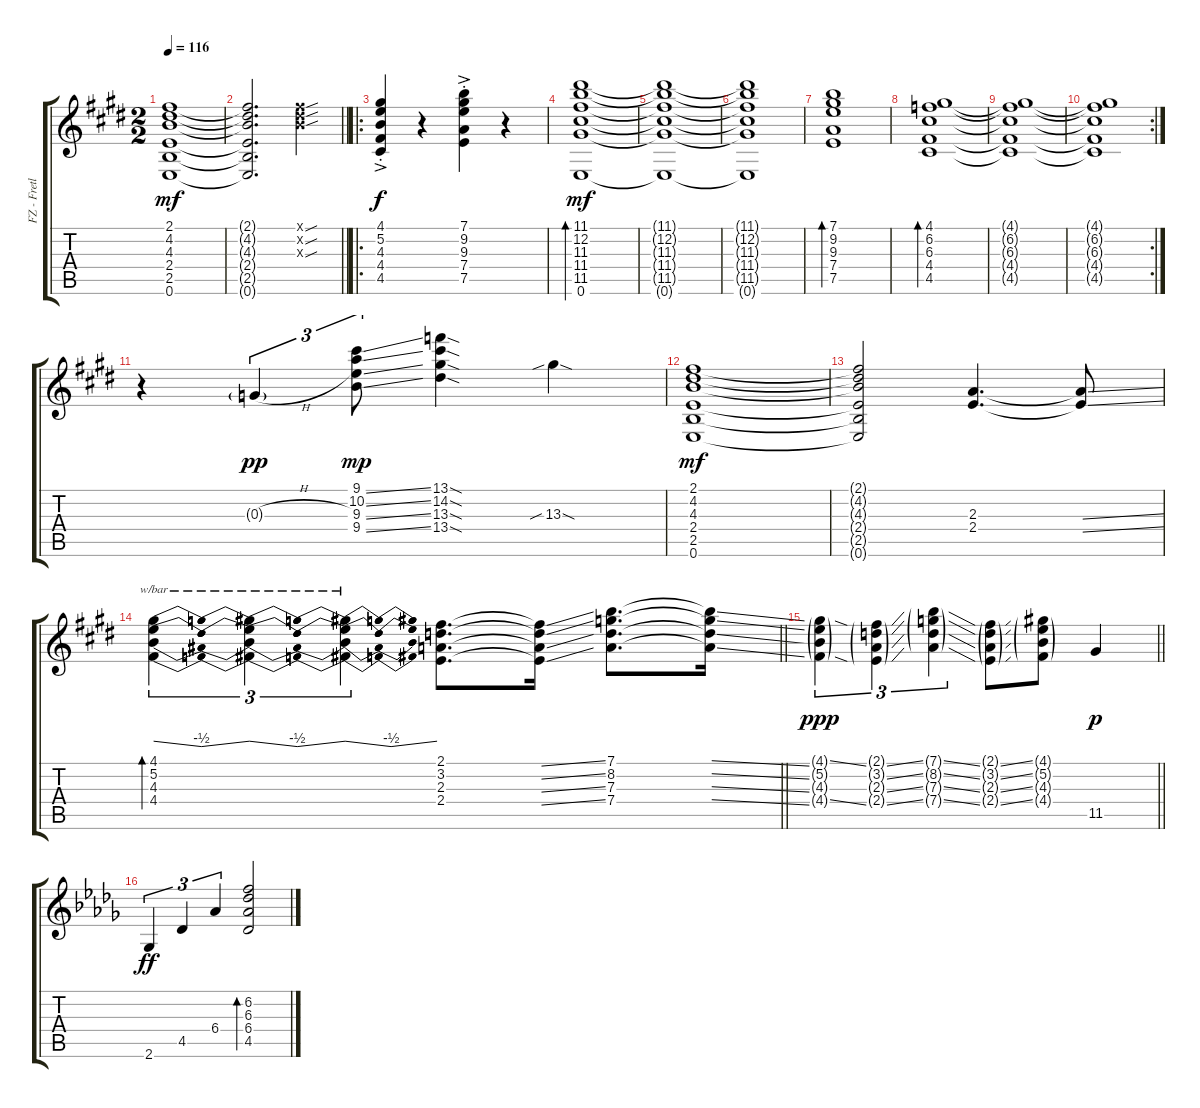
\track ("FZ - Fretless Guitar 2" "FZ - Fretl") {instrument fretlessbass}
\staff {score tabs}
\tuning (E4 B3 G3 D3 A2 E2) {hide}
\ts (2 2)
\tempo 116
\clef g2
\ks c#minor
(2.1{t} 4.2{t} 4.3{t} 2.4{t} 2.5{t} 0.6{t}).1{dy mf} |
\barLineRight lightlight
(2.1{t} 4.2{t} 4.3{t} 2.4{t} 2.5{t} 0.6{t}).2{d} (2.1{sou x} 4.2{sou x} 4.3{sou x}).4 |
\ro
\ks e
(4.1{ac st} 5.2{ac st} 4.3{ac st} 4.4{ac st} 4.5{ac st}).4{dy f} r.4 (7.1{ac st} 9.2{ac st} 9.3{ac st} 7.4{ac st} 7.5{ac st}).4 r.4 |
\ks c#minor
(11.1 12.2 11.3 11.4 11.5 0.6).1{bd 30 dy mf} |
(11.1{t} 12.2{t} 11.3{t} 11.4{t} 11.5{t} 0.6{t}).1 |
(11.1{t} 12.2{t} 11.3{t} 11.4{t} 11.5{t} 0.6{t}).1 |
\ks e
(7.1 9.2 9.3 7.4 7.5).1{bd 30} |
\ks c#minor
(4.1 6.2 6.3 4.4 4.5).1{bd 30} |
(4.1{t} 6.2{t} 6.3{t} 4.4{t} 4.5{t}).1 |
\rc 2
(4.1{t} 6.2{t} 6.3{t} 4.4{t} 4.5{t}).1 |
\ks e
r.4 0.3{h g}.4{tu (3 2) dy pp} (9.1{ss} 10.2{ss} 9.3{ss} 9.4{ss}).8{tu (3 2) dy mp} (13.1{sod} 14.2{sod} 13.3{sod} 13.4{sod}).4 13.3{sib sod}.4 |
\ks c#minor
(2.1 4.2 4.3 2.4 2.5 0.6).1{dy mf} |
(2.1{t} 4.2{t} 4.3{t} 2.4{t} 2.5{t} 0.6{t}).2 (2.3 2.4).4{d} (2.3{ss t} 2.4{ss t}).8 |
\barLineRight lightlight
(4.1 5.2 4.3 4.4).4{tu (3 2) tbe (dip default 0 0 30 -2 60 0) bd 30} (4.1{t} 5.2{t} 4.3{t} 4.4{t}).4{tu (3 2) tbe (dip default 0 0 30 -2 60 0)} (4.1{t} 5.2{t} 4.3{t} 4.4{t}).4{tu (3 2) tbe (dip default 0 0 30 -2 60 0)} (2.1 3.2 2.3 2.4).8{d} (2.1{ss t} 3.2{ss t} 2.3{ss t} 2.4{ss t}).16 (7.1 8.2 7.3 7.4).8{d} (7.1{ss t} 8.2{ss t} 7.3{ss t} 7.4{ss t}).16 |
\barLineRight lightlight
\ks e
(4.1{ss g} 5.2{g} 4.3{g} 4.4{ss g}).4{tu (3 2) dy ppp} (2.1{ss g} 3.2{ss g} 2.3{ss g} 2.4{ss g}).4{tu (3 2)} (7.1{ss g} 8.2{ss g} 7.3{ss g} 7.4{ss g}).4{tu (3 2)} (2.1{ss g} 3.2{ss g} 2.3{ss g} 2.4{ss g}).8 (4.1{g} 5.2{g} 4.3{g} 4.4{g}).8 11.5.4{dy p} |
\ks db
2.6.4{tu (3 2) dy ff} 4.5.4{tu (3 2)} 6.4.4{tu (3 2)} (6.2 6.3 6.4 4.5).2{bd 30}
